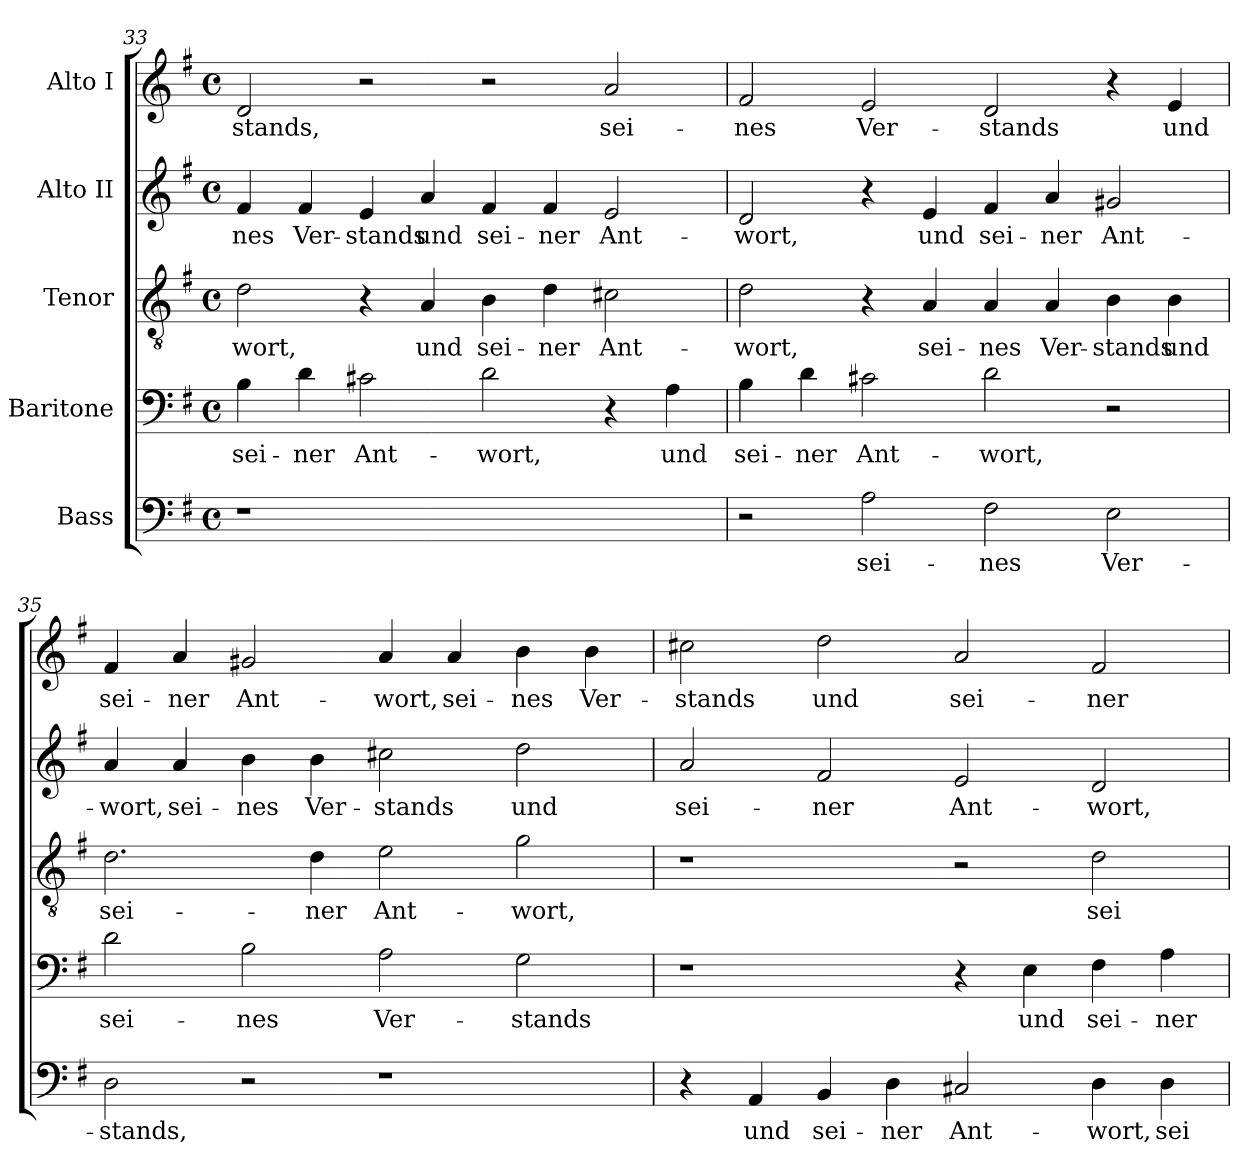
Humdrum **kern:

**kern	**text	**kern	**text	**kern	**text	**kern	**text	**kern	**text
*part5	*part5	*part4	*part4	*part3	*part3	*part2	*part2	*part1	*part1
*staff5	*staff5	*staff4	*staff4	*staff3	*staff3	*staff2	*staff2	*staff1	*staff1
*I"Bass	*	*I"Baritone	*	*I"Tenor	*	*I"Alto II	*	*I"Alto I	*
!!LO:LB:g=z
*clefF4	*	*clefF4	*	*clefGv2	*	*clefG2	*	*clefG2	*
*	*	*ITrd7c12	*	*	*	*	*	*	*
*k[f#]	*	*k[f#]	*	*k[f#]	*	*k[f#]	*	*k[f#]	*
*G:	*	*G:	*	*G:	*	*G:	*	*G:	*
*M4/4	*	*M4/4	*	*M4/4	*	*M4/4	*	*M4/4	*
*met(c)	*	*met(c)	*	*met(c)	*	*met(c)	*	*met(c)	*
=33	=33	=33	=33	=33	=33	=33	=33	=33	=33
!LO:N:vis=1	!	!	!	!	!	!	!	!	!
!	!	!	!LO:LY:b:color=#000000	!	!	!	!	!	!
!	!	!	!	!	!LO:LY:b:color=#000000	!	!	!	!
!	!	!	!	!	!	!	!LO:LY:b:color=#000000	!	!
!	!	!	!	!	!	!	!	!	!LO:LY:b:color=#000000
1r	.	4BBi\	sei-	2di\	-wort,	4f#i/	-nes	2di/	-stands,
!	!	!	!LO:LY:b:color=#000000	!	!	!	!	!	!
!	!	!	!	!	!	!	!LO:LY:b:color=#000000	!	!
.	.	4Di\	-ner	.	.	4f#i/	Ver-	.	.
!	!	!	!LO:LY:b:color=#000000	!	!	!	!	!	!
!	!	!	!	!	!	!	!LO:LY:b:color=#000000	!	!
.	.	2C#Xi\	Ant-	4r	.	4ei/	-stands	2r	.
!	!	!	!	!	!LO:LY:b:color=#000000	!	!	!	!
!	!	!	!	!	!	!	!LO:LY:b:color=#000000	!	!
.	.	.	.	4Ai/	und	4ai/	und	.	.
!	!	!	!LO:LY:b:color=#000000	!	!	!	!	!	!
!	!	!	!	!	!LO:LY:b:color=#000000	!	!	!	!
!	!	!	!	!	!	!	!LO:LY:b:color=#000000	!	!
1ryy	.	2Di\	-wort,	4Bi\	sei-	4f#i/	sei-	2r	.
!	!	!	!	!	!LO:LY:b:color=#000000	!	!	!	!
!	!	!	!	!	!	!	!LO:LY:b:color=#000000	!	!
.	.	.	.	4di\	-ner	4f#i/	-ner	.	.
!	!	!	!	!	!LO:LY:b:color=#000000	!	!	!	!
!	!	!	!	!	!	!	!LO:LY:b:color=#000000	!	!
!	!	!	!	!	!	!	!	!	!LO:LY:b:color=#000000
.	.	4r	.	2c#Xi\	Ant-	2ei/	Ant-	2ai/	sei-
!	!	!	!LO:LY:b:color=#000000	!	!	!	!	!	!
.	.	4AAi\	und	.	.	.	.	.	.
=34	=34	=34	=34	=34	=34	=34	=34	=34	=34
!	!	!	!LO:LY:b:color=#000000	!	!	!	!	!	!
!	!	!	!	!	!LO:LY:b:color=#000000	!	!	!	!
!	!	!	!	!	!	!	!LO:LY:b:color=#000000	!	!
!	!	!	!	!	!	!	!	!	!LO:LY:b:color=#000000
2r	.	4BBi\	sei-	2di\	-wort,	2di/	-wort,	2f#i/	-nes
!	!	!	!LO:LY:b:color=#000000	!	!	!	!	!	!
.	.	4Di\	-ner	.	.	.	.	.	.
!	!LO:LY:b:color=#000000	!	!	!	!	!	!	!	!
!	!	!	!LO:LY:b:color=#000000	!	!	!	!	!	!
!	!	!	!	!	!	!	!	!	!LO:LY:b:color=#000000
2Ai\	sei-	2C#Xi\	Ant-	4r	.	4r	.	2ei/	Ver-
!	!	!	!	!	!LO:LY:b:color=#000000	!	!	!	!
!	!	!	!	!	!	!	!LO:LY:b:color=#000000	!	!
.	.	.	.	4Ai/	sei-	4ei/	und	.	.
!	!LO:LY:b:color=#000000	!	!	!	!	!	!	!	!
!	!	!	!LO:LY:b:color=#000000	!	!	!	!	!	!
!	!	!	!	!	!LO:LY:b:color=#000000	!	!	!	!
!	!	!	!	!	!	!	!LO:LY:b:color=#000000	!	!
!	!	!	!	!	!	!	!	!	!LO:LY:b:color=#000000
2F#i\	-nes	2Di\	-wort,	4Ai/	-nes	4f#i/	sei-	2di/	-stands
!	!	!	!	!	!LO:LY:b:color=#000000	!	!	!	!
!	!	!	!	!	!	!	!LO:LY:b:color=#000000	!	!
.	.	.	.	4Ai/	Ver-	4ai/	-ner	.	.
!	!LO:LY:b:color=#000000	!	!	!	!	!	!	!	!
!	!	!	!	!	!LO:LY:b:color=#000000	!	!	!	!
!	!	!	!	!	!	!	!LO:LY:b:color=#000000	!	!
2Ei\	Ver-	2r	.	4Bi\	-stands	2g#Xi/	Ant-	4r	.
!	!	!	!	!	!LO:LY:b:color=#000000	!	!	!	!
!	!	!	!	!	!	!	!	!	!LO:LY:b:color=#000000
.	.	.	.	4Bi\	und	.	.	4ei/	und
!!LO:PB:g=z
=35	=35	=35	=35	=35	=35	=35	=35	=35	=35
!	!LO:LY:b:color=#000000	!	!	!	!	!	!	!	!
!	!	!	!LO:LY:b:color=#000000	!	!	!	!	!	!
!	!	!	!	!	!LO:LY:b:color=#000000	!	!	!	!
!	!	!	!	!	!	!	!LO:LY:b:color=#000000	!	!
!	!	!	!	!	!	!	!	!	!LO:LY:b:color=#000000
2Di\	-stands,	2Di\	sei-	2.di\	sei-	4ai/	-wort,	4f#i/	sei-
!	!	!	!	!	!	!	!LO:LY:b:color=#000000	!	!
!	!	!	!	!	!	!	!	!	!LO:LY:b:color=#000000
.	.	.	.	.	.	4ai/	sei-	4ai/	-ner
!	!	!	!LO:LY:b:color=#000000	!	!	!	!	!	!
!	!	!	!	!	!	!	!LO:LY:b:color=#000000	!	!
!	!	!	!	!	!	!	!	!	!LO:LY:b:color=#000000
2r	.	2BBi\	-nes	.	.	4bi\	-nes	2g#Xi/	Ant-
!	!	!	!	!	!LO:LY:b:color=#000000	!	!	!	!
!	!	!	!	!	!	!	!LO:LY:b:color=#000000	!	!
.	.	.	.	4di\	-ner	4bi\	Ver-	.	.
!	!	!	!LO:LY:b:color=#000000	!	!	!	!	!	!
!	!	!	!	!	!LO:LY:b:color=#000000	!	!	!	!
!	!	!	!	!	!	!	!LO:LY:b:color=#000000	!	!
!	!	!	!	!	!	!	!	!	!LO:LY:b:color=#000000
1r	.	2AAi\	Ver-	2ei\	Ant-	2cc#Xi\	-stands	4ai/	-wort,
!	!	!	!	!	!	!	!	!	!LO:LY:b:color=#000000
.	.	.	.	.	.	.	.	4ai/	sei-
!	!	!	!LO:LY:b:color=#000000	!	!	!	!	!	!
!	!	!	!	!	!LO:LY:b:color=#000000	!	!	!	!
!	!	!	!	!	!	!	!LO:LY:b:color=#000000	!	!
!	!	!	!	!	!	!	!	!	!LO:LY:b:color=#000000
.	.	2GGi\	-stands	2gi\	-wort,	2ddi\	und	4bi\	-nes
!	!	!	!	!	!	!	!	!	!LO:LY:b:color=#000000
.	.	.	.	.	.	.	.	4bi\	Ver-
=36	=36	=36	=36	=36	=36	=36	=36	=36	=36
!	!	!	!	!	!	!	!LO:LY:b:color=#000000	!	!
!	!	!	!	!	!	!	!	!	!LO:LY:b:color=#000000
4r	.	1r	.	1r	.	2ai/	sei-	2cc#Xi\	-stands
!	!LO:LY:b:color=#000000	!	!	!	!	!	!	!	!
4AAi/	und	.	.	.	.	.	.	.	.
!	!LO:LY:b:color=#000000	!	!	!	!	!	!	!	!
!	!	!	!	!	!	!	!LO:LY:b:color=#000000	!	!
!	!	!	!	!	!	!	!	!	!LO:LY:b:color=#000000
4BBi/	sei-	.	.	.	.	2f#i/	-ner	2ddi\	und
!	!LO:LY:b:color=#000000	!	!	!	!	!	!	!	!
4Di\	-ner	.	.	.	.	.	.	.	.
!	!LO:LY:b:color=#000000	!	!	!	!	!	!	!	!
!	!	!	!	!	!	!	!LO:LY:b:color=#000000	!	!
!	!	!	!	!	!	!	!	!	!LO:LY:b:color=#000000
2C#Xi/	Ant-	4r	.	2r	.	2ei/	Ant-	2ai/	sei-
!	!	!	!LO:LY:b:color=#000000	!	!	!	!	!	!
.	.	4EEi\	und	.	.	.	.	.	.
!	!LO:LY:b:color=#000000	!	!	!	!	!	!	!	!
!	!	!	!LO:LY:b:color=#000000	!	!	!	!	!	!
!	!	!	!	!	!LO:LY:b:color=#000000	!	!	!	!
!	!	!	!	!	!	!	!LO:LY:b:color=#000000	!	!
!	!	!	!	!	!	!	!	!	!LO:LY:b:color=#000000
4Di\	-wort,	4FF#i\	sei-	2di\	sei-	2di/	-wort,	2f#i/	-ner
!	!LO:LY:b:color=#000000	!	!	!	!	!	!	!	!
!	!	!	!LO:LY:b:color=#000000	!	!	!	!	!	!
4Di\	sei-	4AAi\	-ner	.	.	.	.	.	.
=	=	=	=	=	=	=	=	=	=
*-	*-	*-	*-	*-	*-	*-	*-	*-	*-
